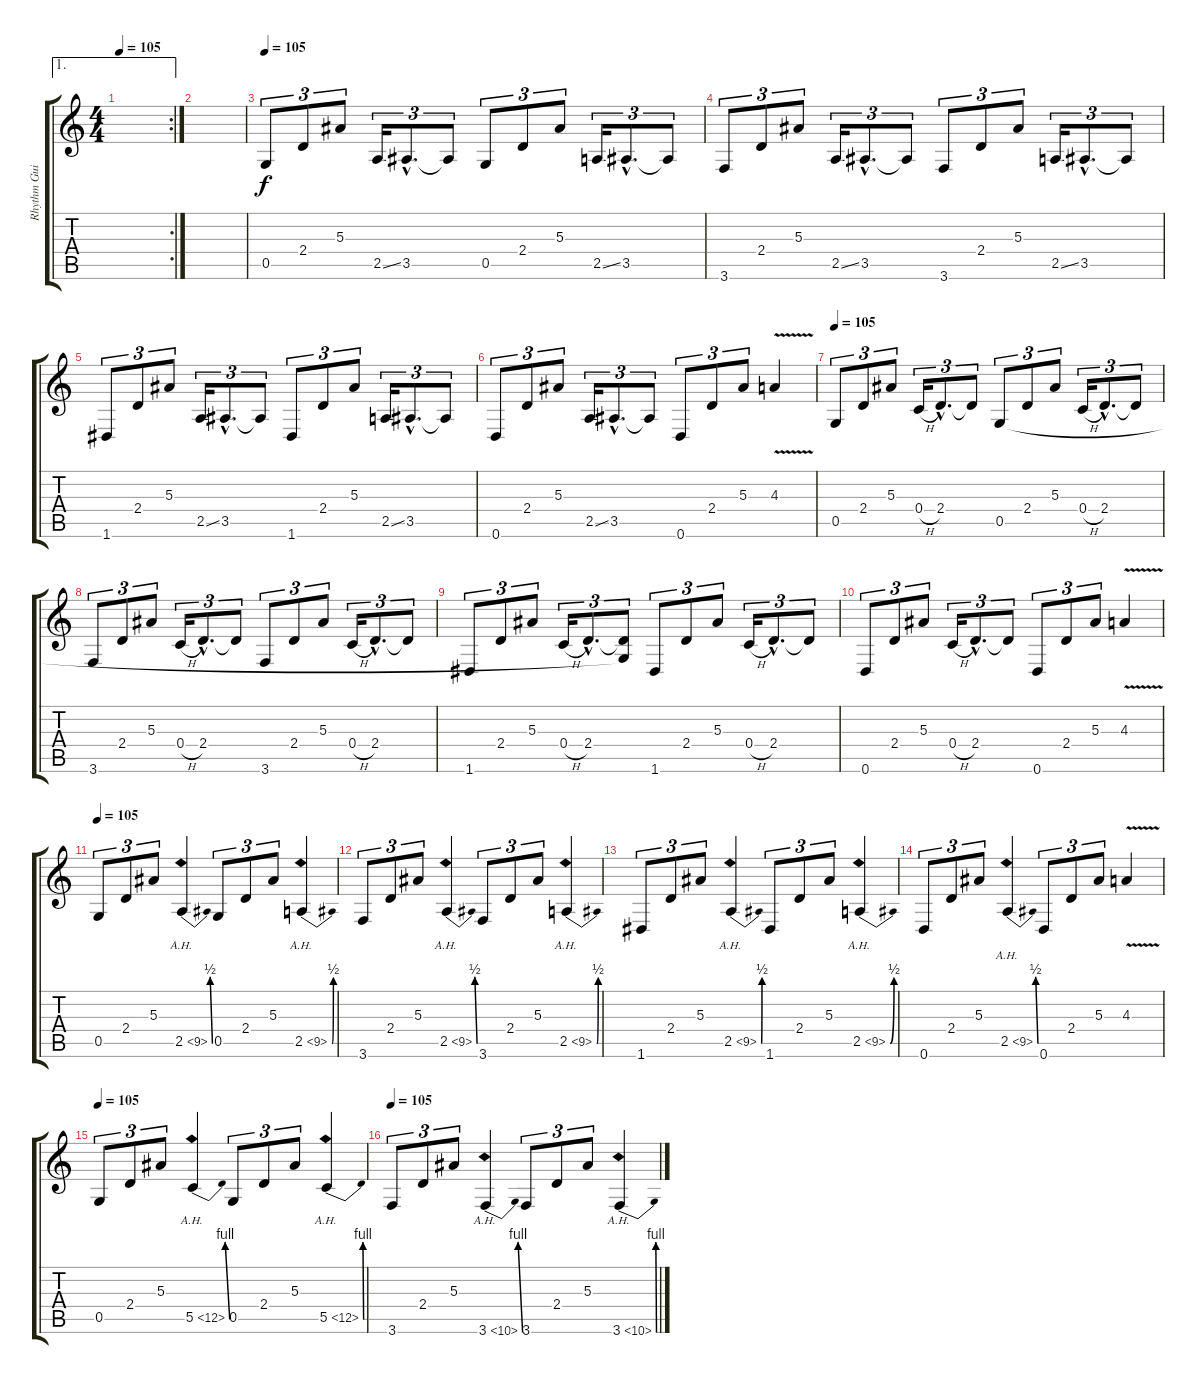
\track ("Rhythm Guitar 2" "Rhythm Gui") {instrument distortionguitar}
\staff {score tabs}
\tuning (D4 A3 F3 C3 G2 D2) {hide}
\ae 1
\rc 2
\ts (4 4)
\tempo 105
\clef g2
\ks c
|
|
\tempo 105
0.5.8{tu (3 2)} 2.4.8{tu (3 2)} 5.3.8{tu (3 2)} 2.5{ss}.16{tu (3 2)} 3.5{hac}.8{d tu (3 2)} 3.5{t}.8{tu (3 2)} 0.5.8{tu (3 2)} 2.4.8{tu (3 2)} 5.3.8{tu (3 2)} 2.5{ss}.16{tu (3 2)} 3.5{hac}.8{d tu (3 2)} 3.5{t}.8{tu (3 2)} |
3.6.8{tu (3 2)} 2.4.8{tu (3 2)} 5.3.8{tu (3 2)} 2.5{ss}.16{tu (3 2)} 3.5{hac}.8{d tu (3 2)} 3.5{t}.8{tu (3 2)} 3.6.8{tu (3 2)} 2.4.8{tu (3 2)} 5.3.8{tu (3 2)} 2.5{ss}.16{tu (3 2)} 3.5{hac}.8{d tu (3 2)} 3.5{t}.8{tu (3 2)} |
1.6.8{tu (3 2)} 2.4.8{tu (3 2)} 5.3.8{tu (3 2)} 2.5{ss}.16{tu (3 2)} 3.5{hac}.8{d tu (3 2)} 3.5{t}.8{tu (3 2)} 1.6.8{tu (3 2)} 2.4.8{tu (3 2)} 5.3.8{tu (3 2)} 2.5{ss}.16{tu (3 2)} 3.5{hac}.8{d tu (3 2)} 3.5{t}.8{tu (3 2)} |
0.6.8{tu (3 2)} 2.4.8{tu (3 2)} 5.3.8{tu (3 2)} 2.5{ss}.16{tu (3 2)} 3.5{hac}.8{d tu (3 2)} 3.5{t}.8{tu (3 2)} 0.6.8{tu (3 2)} 2.4.8{tu (3 2)} 5.3.8{tu (3 2)} 4.3{v}.4 |
\tempo 105
0.5.8{tu (3 2)} 2.4.8{tu (3 2)} 5.3.8{tu (3 2)} 0.4{h}.16{tu (3 2)} 2.4{hac}.8{d tu (3 2)} 2.4{t}.8{tu (3 2)} 0.5.8{tu (3 2)} 2.4.8{tu (3 2)} 5.3.8{tu (3 2)} 0.4{h}.16{tu (3 2)} 2.4{hac}.8{d tu (3 2)} 2.4{t}.8{tu (3 2)} |
3.6.8{tu (3 2)} 2.4.8{tu (3 2)} 5.3.8{tu (3 2)} 0.4{h}.16{tu (3 2)} 2.4{hac}.8{d tu (3 2)} 2.4{t}.8{tu (3 2)} 3.6.8{tu (3 2)} 2.4.8{tu (3 2)} 5.3.8{tu (3 2)} 0.4{h}.16{tu (3 2)} 2.4{hac}.8{d tu (3 2)} 2.4{t}.8{tu (3 2)} |
1.6.8{tu (3 2)} 2.4.8{tu (3 2)} 5.3.8{tu (3 2)} 0.4{h}.16{tu (3 2)} 2.4{hac}.8{d tu (3 2)} (2.4{t} 0.5{t}).8{tu (3 2)} 1.6.8{tu (3 2)} 2.4.8{tu (3 2)} 5.3.8{tu (3 2)} 0.4{h}.16{tu (3 2)} 2.4{hac}.8{d tu (3 2)} 2.4{t}.8{tu (3 2)} |
0.6.8{tu (3 2)} 2.4.8{tu (3 2)} 5.3.8{tu (3 2)} 0.4{h}.16{tu (3 2)} 2.4{hac}.8{d tu (3 2)} 2.4{t}.8{tu (3 2)} 0.6.8{tu (3 2)} 2.4.8{tu (3 2)} 5.3.8{tu (3 2)} 4.3{v}.4 |
\tempo 105
0.5.8{tu (3 2)} 2.4.8{tu (3 2)} 5.3.8{tu (3 2)} 2.5{be (bend 0 0 60 2) ah 7}.4 0.5.8{tu (3 2)} 2.4.8{tu (3 2)} 5.3.8{tu (3 2)} 2.5{be (bend 0 0 60 2) ah 7}.4 |
3.6.8{tu (3 2)} 2.4.8{tu (3 2)} 5.3.8{tu (3 2)} 2.5{be (bend 0 0 60 2) ah 7}.4 3.6.8{tu (3 2)} 2.4.8{tu (3 2)} 5.3.8{tu (3 2)} 2.5{be (bend 0 0 60 2) ah 7}.4 |
1.6.8{tu (3 2)} 2.4.8{tu (3 2)} 5.3.8{tu (3 2)} 2.5{be (bend 0 0 60 2) ah 7}.4 1.6.8{tu (3 2)} 2.4.8{tu (3 2)} 5.3.8{tu (3 2)} 2.5{be (bend 0 0 60 2) ah 7}.4 |
0.6.8{tu (3 2)} 2.4.8{tu (3 2)} 5.3.8{tu (3 2)} 2.5{be (bend 0 0 60 2) ah 7}.4 0.6.8{tu (3 2)} 2.4.8{tu (3 2)} 5.3.8{tu (3 2)} 4.3{v}.4 |
\tempo 105
0.5.8{tu (3 2)} 2.4.8{tu (3 2)} 5.3.8{tu (3 2)} 5.5{be (bend 0 0 60 4) ah 7}.4 0.5.8{tu (3 2)} 2.4.8{tu (3 2)} 5.3.8{tu (3 2)} 5.5{be (bend 0 0 60 4) ah 7}.4 |
\tempo 105
3.6.8{tu (3 2)} 2.4.8{tu (3 2)} 5.3.8{tu (3 2)} 3.6{be (bend 0 0 60 4) ah 7}.4 3.6.8{tu (3 2)} 2.4.8{tu (3 2)} 5.3.8{tu (3 2)} 3.6{be (bend 0 0 60 4) ah 7}.4
